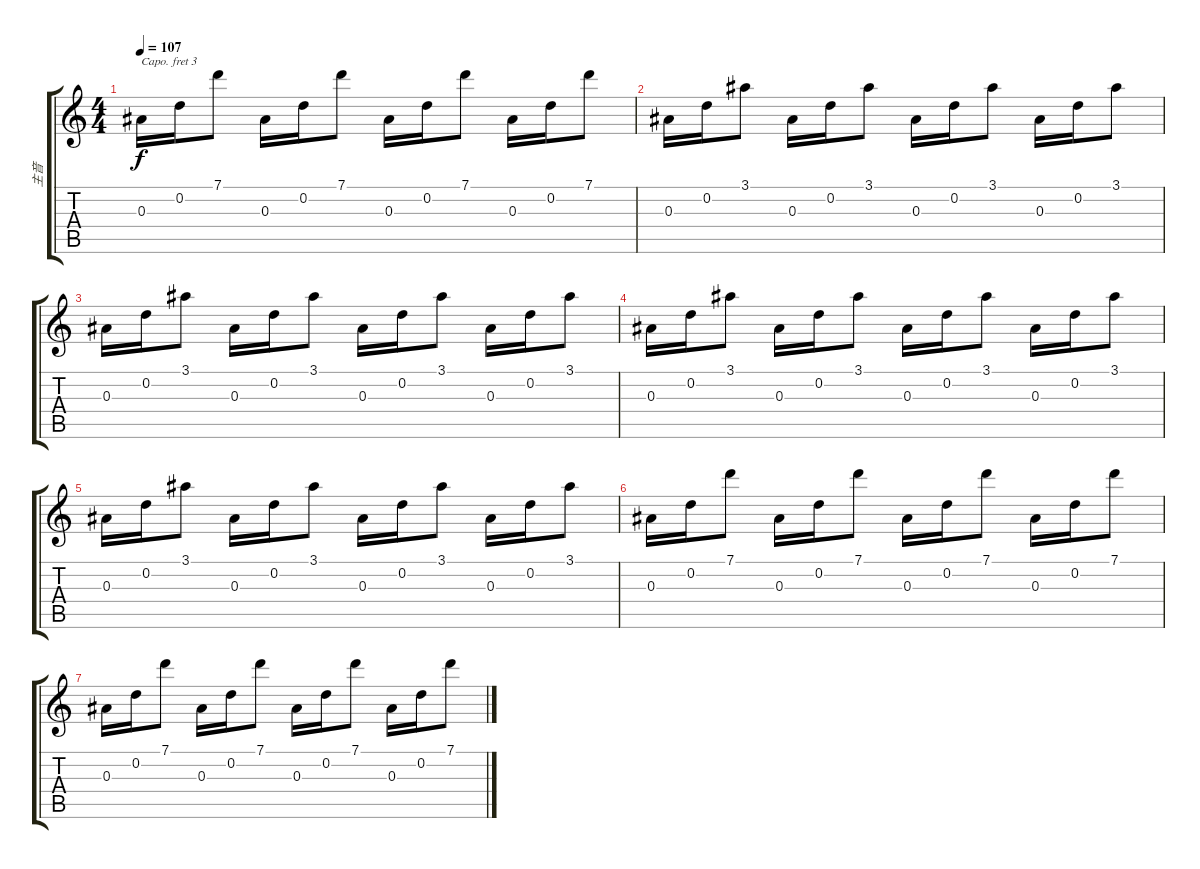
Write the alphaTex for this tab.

\track ("主音" "主音") {instrument electricguitarmuted}
\staff {score tabs}
\capo 3
\tuning (E4 B3 G3 D3 A2 E2) {hide}
\ts (4 4)
\tempo 107
\clef g2
\ks c
0.3.16{dy f} 0.2.16 7.1.8 0.3.16 0.2.16 7.1.8 0.3.16 0.2.16 7.1.8 0.3.16 0.2.16 7.1.8 |
0.3.16 0.2.16 3.1.8 0.3.16 0.2.16 3.1.8 0.3.16 0.2.16 3.1.8 0.3.16 0.2.16 3.1.8 |
0.3.16 0.2.16 3.1.8 0.3.16 0.2.16 3.1.8 0.3.16 0.2.16 3.1.8 0.3.16 0.2.16 3.1.8 |
0.3.16 0.2.16 3.1.8 0.3.16 0.2.16 3.1.8 0.3.16 0.2.16 3.1.8 0.3.16 0.2.16 3.1.8 |
0.3.16 0.2.16 3.1.8 0.3.16 0.2.16 3.1.8 0.3.16 0.2.16 3.1.8 0.3.16 0.2.16 3.1.8 |
0.3.16 0.2.16 7.1.8 0.3.16 0.2.16 7.1.8 0.3.16 0.2.16 7.1.8 0.3.16 0.2.16 7.1.8 |
0.3.16 0.2.16 7.1.8 0.3.16 0.2.16 7.1.8 0.3.16 0.2.16 7.1.8 0.3.16 0.2.16 7.1.8
